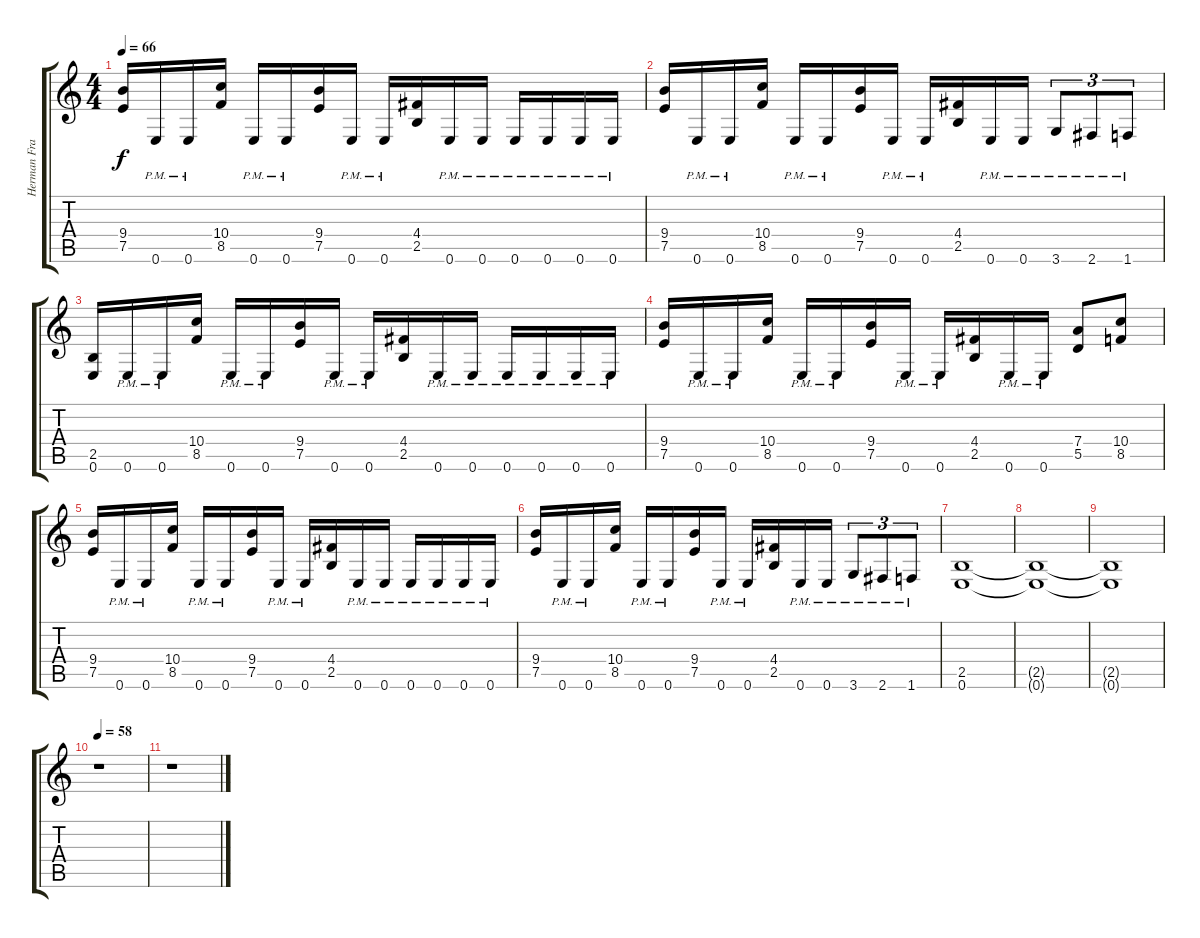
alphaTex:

\track ("Herman Frank" "Herman Fra") {instrument distortionguitar}
\staff {score tabs}
\tuning (E4 B3 G3 D3 A2 E2) {hide}
\ts (4 4)
\tempo 66
\clef g2
\ks c
(9.4 7.5).16{dy f} 0.6{pm}.16 0.6{pm}.16 (10.4 8.5).16 0.6{pm}.16 0.6{pm}.16 (9.4 7.5).16 0.6{pm}.16 0.6{pm}.16 (4.4 2.5).16 0.6{pm}.16 0.6{pm}.16 0.6{pm}.16 0.6{pm}.16 0.6{pm}.16 0.6{pm}.16 |
(9.4 7.5).16 0.6{pm}.16 0.6{pm}.16 (10.4 8.5).16 0.6{pm}.16 0.6{pm}.16 (9.4 7.5).16 0.6{pm}.16 0.6{pm}.16 (4.4 2.5).16 0.6{pm}.16 0.6{pm}.16 3.6{pm}.8{tu (3 2)} 2.6{pm}.8{tu (3 2)} 1.6{pm}.8{tu (3 2)} |
(2.5 0.6).16 0.6{pm}.16 0.6{pm}.16 (10.4 8.5).16 0.6{pm}.16 0.6{pm}.16 (9.4 7.5).16 0.6{pm}.16 0.6{pm}.16 (4.4 2.5).16 0.6{pm}.16 0.6{pm}.16 0.6{pm}.16 0.6{pm}.16 0.6{pm}.16 0.6{pm}.16 |
(9.4 7.5).16 0.6{pm}.16 0.6{pm}.16 (10.4 8.5).16 0.6{pm}.16 0.6{pm}.16 (9.4 7.5).16 0.6{pm}.16 0.6{pm}.16 (4.4 2.5).16 0.6{pm}.16 0.6{pm}.16 (7.4 5.5).8 (10.4 8.5).8 |
(9.4 7.5).16 0.6{pm}.16 0.6{pm}.16 (10.4 8.5).16 0.6{pm}.16 0.6{pm}.16 (9.4 7.5).16 0.6{pm}.16 0.6{pm}.16 (4.4 2.5).16 0.6{pm}.16 0.6{pm}.16 0.6{pm}.16 0.6{pm}.16 0.6{pm}.16 0.6{pm}.16 |
(9.4 7.5).16 0.6{pm}.16 0.6{pm}.16 (10.4 8.5).16 0.6{pm}.16 0.6{pm}.16 (9.4 7.5).16 0.6{pm}.16 0.6{pm}.16 (4.4 2.5).16 0.6{pm}.16 0.6{pm}.16 3.6{pm}.8{tu (3 2)} 2.6{pm}.8{tu (3 2)} 1.6{pm}.8{tu (3 2)} |
(2.5 0.6).1 |
(2.5{t} 0.6{t}).1 |
(2.5{t} 0.6{t}).1 |
\tempo 58
r.1 |
r.1
